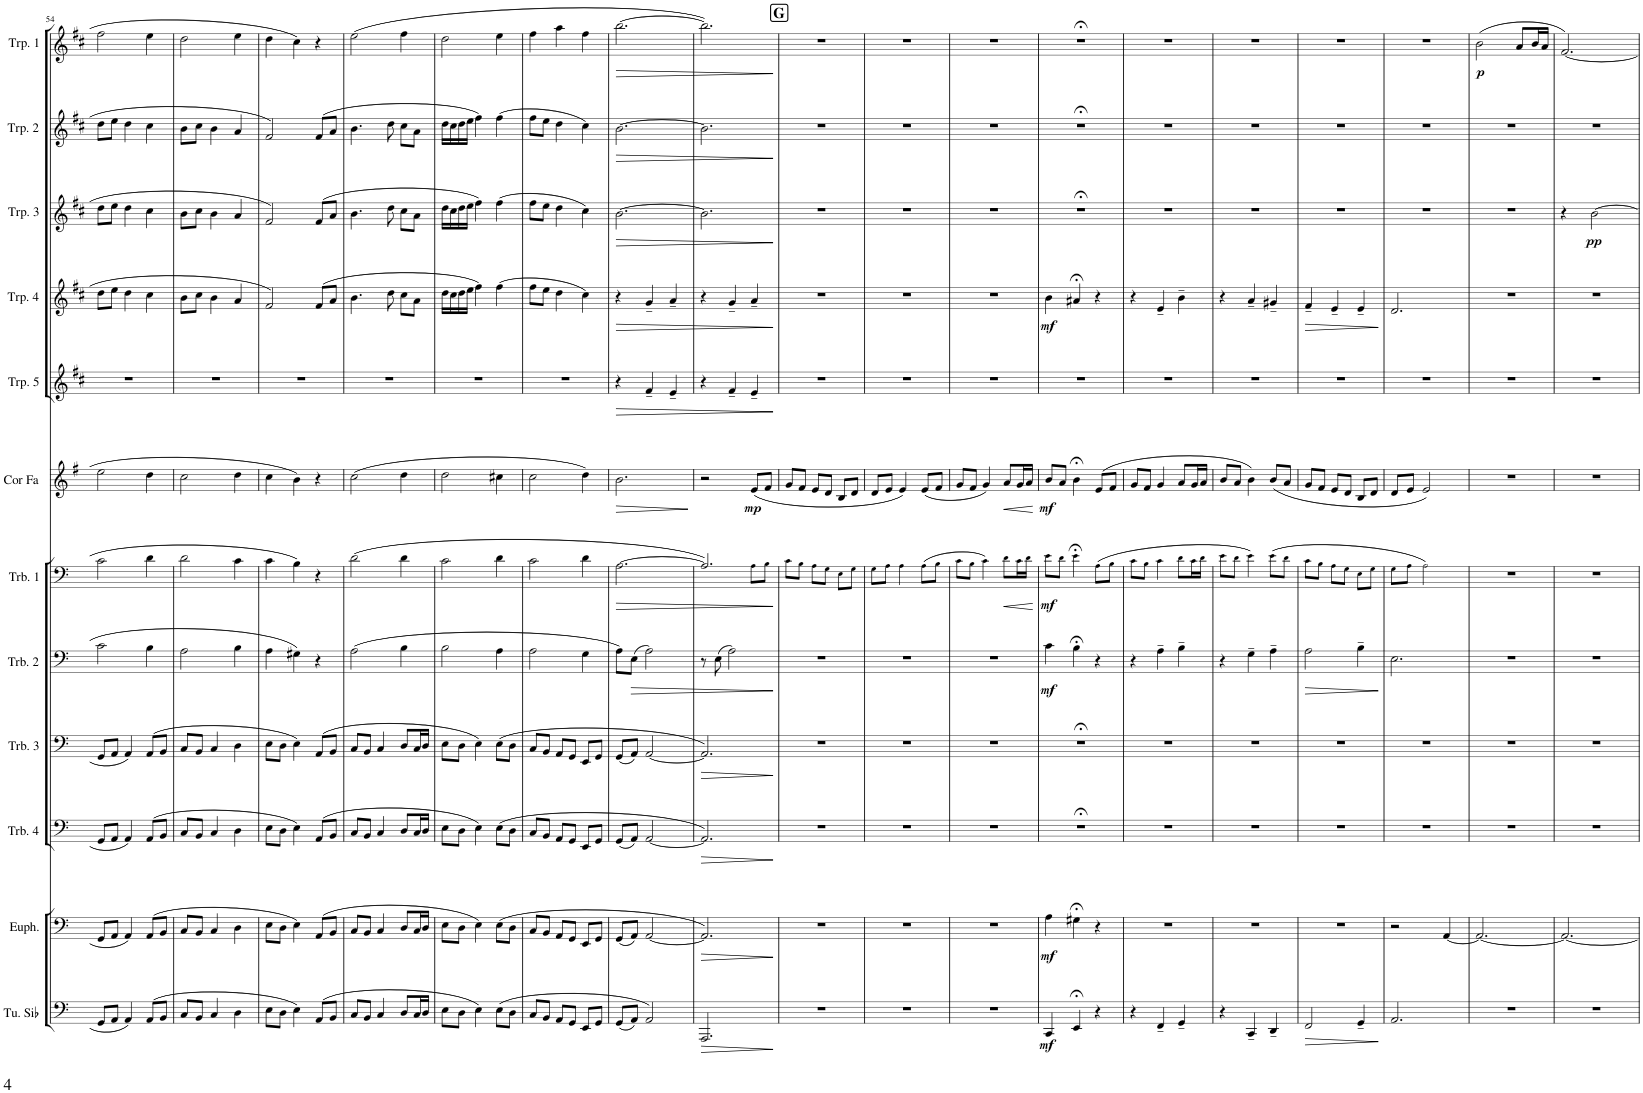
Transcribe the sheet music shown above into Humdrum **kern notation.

**kern	**dynam	**kern	**dynam	**kern	**dynam	**kern	**dynam	**kern	**dynam	**kern	**dynam	**kern	**dynam	**kern	**dynam	**kern	**dynam	**kern	**dynam	**kern	**dynam	**kern	**dynam
*part12	*part12	*part11	*part11	*part10	*part10	*part9	*part9	*part8	*part8	*part7	*part7	*part6	*part6	*part5	*part5	*part4	*part4	*part3	*part3	*part2	*part2	*part1	*part1
*staff12	*staff12	*staff11	*staff11	*staff10	*staff10	*staff9	*staff9	*staff8	*staff8	*staff7	*staff7	*staff6	*staff6	*staff5	*staff5	*staff4	*staff4	*staff3	*staff3	*staff2	*staff2	*staff1	*staff1
*I"Tuba en Sib	*	*I"Euphonium	*	*I"Trombone 4	*	*I"Trombone 3	*	*I"Trombone 2	*	*I"Trombone 1	*	*I"Cor en Fa	*	*I"Trompette 5	*	*I"Trompette 4	*	*I"Trompette 3	*	*I"Trompette 2	*	*I"Trompette 1	*
*I'Tu. Sib	*	*I'Euph.	*	*I'Trb. 4	*	*I'Trb. 3	*	*I'Trb. 2	*	*I'Trb. 1	*	*I'Cor Fa	*	*I'Trp. 5	*	*I'Trp. 4	*	*I'Trp. 3	*	*I'Trp. 2	*	*I'Trp. 1	*
!!LO:PB:g=z
*clefF4	*	*clefF4	*	*clefF4	*	*clefF4	*	*clefF4	*	*clefF4	*	*clefG2	*	*clefG2	*	*clefG2	*	*clefG2	*	*clefG2	*	*clefG2	*
*	*	*	*	*	*	*	*	*	*	*	*	*Trd4c7	*	*Trd1c2	*	*Trd1c2	*	*Trd1c2	*	*Trd1c2	*	*Trd1c2	*
*k[]	*	*k[]	*	*k[]	*	*k[]	*	*k[]	*	*k[]	*	*k[f#]	*	*k[f#c#]	*	*k[f#c#]	*	*k[f#c#]	*	*k[f#c#]	*	*k[f#c#]	*
*M3/4	*	*M3/4	*	*M3/4	*	*M3/4	*	*M3/4	*	*M3/4	*	*M3/4	*	*M3/4	*	*M3/4	*	*M3/4	*	*M3/4	*	*M3/4	*
=54	=54	=54	=54	=54	=54	=54	=54	=54	=54	=54	=54	=54	=54	=54	=54	=54	=54	=54	=54	=54	=54	=54	=54
8GG/L	.	8GG/L	.	8GG/L	.	8GG/L	.	2c\	.	2c\	.	2ee\	.	2.r	.	8dd\L	.	8dd\L	.	8dd\L	.	2ff#\	.
8AA/J	.	8AA/J	.	8AA/J	.	8AA/J	.	.	.	.	.	.	.	.	.	8ee\J	.	8ee\J	.	8ee\J	.	.	.
4AA/	.	4AA/	.	4AA/	.	4AA/	.	.	.	.	.	.	.	.	.	4dd\	.	4dd\	.	4dd\	.	.	.
(8AA/L	.	(8AA/L	.	(8AA/L	.	(8AA/L	.	4B\	.	4d\	.	4dd\	.	.	.	4cc#\	.	4cc#\	.	4cc#\	.	4ee\	.
8BB/J	.	8BB/J	.	8BB/J	.	8BB/J	.	.	.	.	.	.	.	.	.	.	.	.	.	.	.	.	.
=55	=55	=55	=55	=55	=55	=55	=55	=55	=55	=55	=55	=55	=55	=55	=55	=55	=55	=55	=55	=55	=55	=55	=55
8C/L	.	8C/L	.	8C/L	.	8C/L	.	2A\	.	2d\	.	2cc\	.	2.r	.	8b\L	.	8b\L	.	8b\L	.	2dd\	.
8BB/J	.	8BB/J	.	8BB/J	.	8BB/J	.	.	.	.	.	.	.	.	.	8cc#\J	.	8cc#\J	.	8cc#\J	.	.	.
4C/	.	4C/	.	4C/	.	4C/	.	.	.	.	.	.	.	.	.	4b\	.	4b\	.	4b\	.	.	.
4D\	.	4D\	.	4D\	.	4D\	.	4B\	.	4c\	.	4dd\	.	.	.	4a/	.	4a/	.	4a/	.	4ee\	.
=56	=56	=56	=56	=56	=56	=56	=56	=56	=56	=56	=56	=56	=56	=56	=56	=56	=56	=56	=56	=56	=56	=56	=56
8E\L	.	8E\L	.	8E\L	.	8E\L	.	4A\	.	4c\	.	4cc\	.	2.r	.	2f#/	.	2f#/	.	2f#/	.	4dd\	.
8D\J	.	8D\J	.	8D\J	.	8D\J	.	.	.	.	.	.	.	.	.	.	.	.	.	.	.	.	.
4E\)	.	4E\)	.	4E\)	.	4E\)	.	4G#X\	.	4B\	.	4b\	.	.	.	.	.	.	.	.	.	4cc#\	.
(8AA/L	.	(8AA/L	.	(8AA/L	.	(8AA/L	.	4r	.	4r	.	4r	.	.	.	(8f#/L	.	(8f#/L	.	(8f#/L	.	4r	.
8BB/J	.	8BB/J	.	8BB/J	.	8BB/J	.	.	.	.	.	.	.	.	.	8a/J	.	8a/J	.	8a/J	.	.	.
=57	=57	=57	=57	=57	=57	=57	=57	=57	=57	=57	=57	=57	=57	=57	=57	=57	=57	=57	=57	=57	=57	=57	=57
8C/L	.	8C/L	.	8C/L	.	8C/L	.	(2A\	.	(2d\	.	(2cc\	.	2.r	.	4.b\	.	4.b\	.	4.b\	.	(2ee\	.
8BB/J	.	8BB/J	.	8BB/J	.	8BB/J	.	.	.	.	.	.	.	.	.	.	.	.	.	.	.	.	.
4C/	.	4C/	.	4C/	.	4C/	.	.	.	.	.	.	.	.	.	.	.	.	.	.	.	.	.
.	.	.	.	.	.	.	.	.	.	.	.	.	.	.	.	8dd\	.	8dd\	.	8dd\	.	.	.
8D/L	.	8D/L	.	8D/L	.	8D/L	.	4B\	.	4d\	.	4dd\	.	.	.	8cc#\L	.	8cc#\L	.	8cc#\L	.	4ff#\	.
16C/L	.	16C/L	.	16C/L	.	16C/L	.	.	.	.	.	.	.	.	.	8a\J	.	8a\J	.	8a\J	.	.	.
16D/JJ	.	16D/JJ	.	16D/JJ	.	16D/JJ	.	.	.	.	.	.	.	.	.	.	.	.	.	.	.	.	.
=58	=58	=58	=58	=58	=58	=58	=58	=58	=58	=58	=58	=58	=58	=58	=58	=58	=58	=58	=58	=58	=58	=58	=58
8E\L	.	8E\L	.	8E\L	.	8E\L	.	2B\	.	2c\	.	2dd\	.	2.r	.	16dd\LL	.	16dd\LL	.	16dd\LL	.	2dd\	.
.	.	.	.	.	.	.	.	.	.	.	.	.	.	.	.	16cc#\	.	16cc#\	.	16cc#\	.	.	.
8D\J	.	8D\J	.	8D\J	.	8D\J	.	.	.	.	.	.	.	.	.	16dd\	.	16dd\	.	16dd\	.	.	.
.	.	.	.	.	.	.	.	.	.	.	.	.	.	.	.	16ee\JJ	.	16ee\JJ	.	16ee\JJ	.	.	.
4E\)	.	4E\)	.	4E\)	.	4E\)	.	.	.	.	.	.	.	.	.	4ff#\)	.	4ff#\)	.	4ff#\)	.	.	.
(8E\L	.	(8E\L	.	(8E\L	.	(8E\L	.	4A\	.	4d\	.	4cc#X\	.	.	.	(4ff#\	.	(4ff#\	.	(4ff#\	.	4ee\	.
8D\J	.	8D\J	.	8D\J	.	8D\J	.	.	.	.	.	.	.	.	.	.	.	.	.	.	.	.	.
=59	=59	=59	=59	=59	=59	=59	=59	=59	=59	=59	=59	=59	=59	=59	=59	=59	=59	=59	=59	=59	=59	=59	=59
8C/L	.	8C/L	.	8C/L	.	8C/L	.	2A\	.	2c\	.	2cc\	.	2.r	.	8ff#\L	.	8ff#\L	.	8ff#\L	.	4ff#\	.
8BB/J	.	8BB/J	.	8BB/J	.	8BB/J	.	.	.	.	.	.	.	.	.	8ee\J	.	8ee\J	.	8ee\J	.	.	.
8AA/L	.	8AA/L	.	8AA/L	.	8AA/L	.	.	.	.	.	.	.	.	.	4dd\	.	4dd\	.	4dd\	.	4aa\	.
8GG/J	.	8GG/J	.	8GG/J	.	8GG/J	.	.	.	.	.	.	.	.	.	.	.	.	.	.	.	.	.
8EE/L	.	8EE/L	.	8EE/L	.	8EE/L	.	4G\	.	4d\	.	4dd\)	.	.	.	4cc#\)	.	4cc#\)	.	4cc#\)	.	4ff#\	.
8GG/J	.	8GG/J	.	8GG/J	.	8GG/J	.	.	.	.	.	.	.	.	.	.	.	.	.	.	.	.	.
=60	=60	=60	=60	=60	=60	=60	=60	=60	=60	=60	=60	=60	=60	=60	=60	=60	=60	=60	=60	=60	=60	=60	=60
!	!	!	!	!	!	!	!	!	!	!	!LO:HP:b	!	!LO:HP:b	!	!LO:HP:b	!	!LO:HP:b	!	!LO:HP:b	!	!LO:HP:b	!	!LO:HP:b
(8GG/L	.	(8GG/L	.	(8GG/L	.	(8GG/L	.	8A\L)	.	[2.A\	>	2.b\	>	4r	>	4r	>	[2.b\	>	[2.b\	>	[2.bb\	>
!	!	!	!	!	!	!	!	!	!LO:HP:b	!	!	!	!	!	!	!	!	!	!	!	!	!	!
8AA/J)	.	8AA/J)	.	8AA/J)	.	8AA/J)	.	(8E\J	>	.	.	.	.	.	.	.	.	.	.	.	.	.	.
2AA/)	.	[2AA/	.	[2AA/	.	[2AA/	.	2A\)	.	.	.	.	.	4f#~/	.	4g~/	.	.	.	.	.	.	.
.	.	.	.	.	.	.	.	.	.	.	.	.	.	4e~/	.	4a~/	.	.	.	.	.	.	.
.	.	.	.	.	.	.	.	.	.	.	.	.	]	.	.	.	.	.	.	.	.	.	.
=61	=61	=61	=61	=61	=61	=61	=61	=61	=61	=61	=61	=61	=61	=61	=61	=61	=61	=61	=61	=61	=61	=61	=61
!	!LO:HP:b	!	!LO:HP:b	!	!LO:HP:b	!	!LO:HP:b	!	!	!	!	!	!	!	!	!	!	!	!	!	!	!	!
*	*	*	*	*	*	*	*	*	*	*^	*	*	*	*	*	*	*	*	*	*	*	*	*
2.AAA/	>	2.AA/])	>	2.AA/])	>	2.AA/])	>	8r	.	2.A/])	2ryy	.	2r	.	4r	.	4r	.	2.b\]	.	2.b\]	.	2.bb\])	.
.	.	.	.	.	.	.	.	(8E\	.	.	.	.	.	.	.	.	.	.	.	.	.	.	.	.
.	.	.	.	.	.	.	.	2A\)	.	.	.	.	.	.	4f#~/	.	4g~/	.	.	.	.	.	.	.
!	!	!	!	!	!	!	!	!	!	!	!	!	!	!LO:DY:b	!	!	!	!	!	!	!	!	!	!
.	.	.	.	.	.	.	.	.	.	.	8A!\L	.	(8e/L	mp	4e~/	.	4a~/	.	.	.	.	.	.	.
.	.	.	.	.	.	.	.	.	.	.	8B!\J	.	8f#/J	.	.	.	.	.	.	.	.	.	.	.
*	*	*	*	*	*	*	*	*	*	*v	*v	*	*	*	*	*	*	*	*	*	*	*	*	*
.	]	.	]	.	]	.	]	.	]	.	]	.	.	.	]	.	]	.	]	.	]	.	]
!!LO:REH:place=s1:a:B:cj:fs=14:t=G
=62	=62	=62	=62	=62	=62	=62	=62	=62	=62	=62	=62	=62	=62	=62	=62	=62	=62	=62	=62	=62	=62	=62	=62
2.r	.	2.r	.	2.r	.	2.r	.	2.r	.	8c!\L	.	8g/L	.	2.r	.	2.r	.	2.r	.	2.r	.	2.r	.
.	.	.	.	.	.	.	.	.	.	8B!\J	.	8f#/J	.	.	.	.	.	.	.	.	.	.	.
.	.	.	.	.	.	.	.	.	.	8A!\L	.	8e/L	.	.	.	.	.	.	.	.	.	.	.
.	.	.	.	.	.	.	.	.	.	8G!\J	.	8d/J	.	.	.	.	.	.	.	.	.	.	.
.	.	.	.	.	.	.	.	.	.	8E!\L	.	8B/L	.	.	.	.	.	.	.	.	.	.	.
.	.	.	.	.	.	.	.	.	.	8G!\J	.	8d/J	.	.	.	.	.	.	.	.	.	.	.
=63	=63	=63	=63	=63	=63	=63	=63	=63	=63	=63	=63	=63	=63	=63	=63	=63	=63	=63	=63	=63	=63	=63	=63
2.r	.	2.r	.	2.r	.	2.r	.	2.r	.	8G!\L	.	8d/L	.	2.r	.	2.r	.	2.r	.	2.r	.	2.r	.
.	.	.	.	.	.	.	.	.	.	8A!\J	.	8e/J	.	.	.	.	.	.	.	.	.	.	.
.	.	.	.	.	.	.	.	.	.	4A!\	.	4e/)	.	.	.	.	.	.	.	.	.	.	.
.	.	.	.	.	.	.	.	.	.	(8A!\L	.	(8e/L	.	.	.	.	.	.	.	.	.	.	.
.	.	.	.	.	.	.	.	.	.	8B!\J	.	8f#/J	.	.	.	.	.	.	.	.	.	.	.
=64	=64	=64	=64	=64	=64	=64	=64	=64	=64	=64	=64	=64	=64	=64	=64	=64	=64	=64	=64	=64	=64	=64	=64
2.r	.	2.r	.	2.r	.	2.r	.	2.r	.	8c!\L	.	8g/L	.	2.r	.	2.r	.	2.r	.	2.r	.	2.r	.
.	.	.	.	.	.	.	.	.	.	8B!\J	.	8f#/J	.	.	.	.	.	.	.	.	.	.	.
.	.	.	.	.	.	.	.	.	.	4c!\)	.	4g/)	.	.	.	.	.	.	.	.	.	.	.
!	!	!	!	!	!	!	!	!	!	!	!LO:HP:b	!	!LO:HP:b	!	!	!	!	!	!	!	!	!	!
.	.	.	.	.	.	.	.	.	.	8d!\L	<	8a/L	<	.	.	.	.	.	.	.	.	.	.
.	.	.	.	.	.	.	.	.	.	16c!\L	.	16g/L	.	.	.	.	.	.	.	.	.	.	.
.	.	.	.	.	.	.	.	.	.	16d!\JJ	.	16a/JJ	.	.	.	.	.	.	.	.	.	.	.
.	.	.	.	.	.	.	.	.	.	.	[	.	[	.	.	.	.	.	.	.	.	.	.
=65	=65	=65	=65	=65	=65	=65	=65	=65	=65	=65	=65	=65	=65	=65	=65	=65	=65	=65	=65	=65	=65	=65	=65
!	!LO:DY:b	!	!LO:DY:b	!	!	!	!	!	!LO:DY:b	!	!LO:DY:b	!	!LO:DY:b	!	!	!	!LO:DY:b	!	!	!	!	!	!
4CC/	mf	4A\	mf	2.r;<	.	2.r;<	.	4c\	mf	8e!\L	mf	8b/L	mf	2.r	.	4b\	mf	2.r;<	.	2.r;<	.	2.r;<	.
.	.	.	.	.	.	.	.	.	.	8d!\J	.	8a/J	.	.	.	.	.	.	.	.	.	.	.
4EE;</	.	4G#X;<\	.	.	.	.	.	4B;<\	.	4e;<!\	.	4b;<\	.	.	.	4a#X;</	.	.	.	.	.	.	.
4r	.	4r	.	.	.	.	.	4r	.	(8A!\L	.	(8e/L	.	.	.	4r	.	.	.	.	.	.	.
.	.	.	.	.	.	.	.	.	.	8B!\J	.	8f#/J	.	.	.	.	.	.	.	.	.	.	.
=66	=66	=66	=66	=66	=66	=66	=66	=66	=66	=66	=66	=66	=66	=66	=66	=66	=66	=66	=66	=66	=66	=66	=66
4r	.	2.r	.	2.r	.	2.r	.	4r	.	8c!\L	.	8g/L	.	2.r	.	4r	.	2.r	.	2.r	.	2.r	.
.	.	.	.	.	.	.	.	.	.	8B!\J	.	8f#/J	.	.	.	.	.	.	.	.	.	.	.
4FF~/	.	.	.	.	.	.	.	4A~\	.	4c!\	.	4g/	.	.	.	4e~/	.	.	.	.	.	.	.
4GG~/	.	.	.	.	.	.	.	4B~\	.	8d!\L	.	8a/L	.	.	.	4b~\	.	.	.	.	.	.	.
.	.	.	.	.	.	.	.	.	.	16c!\L	.	16g/L	.	.	.	.	.	.	.	.	.	.	.
.	.	.	.	.	.	.	.	.	.	16d!\JJ	.	16a/JJ	.	.	.	.	.	.	.	.	.	.	.
=67	=67	=67	=67	=67	=67	=67	=67	=67	=67	=67	=67	=67	=67	=67	=67	=67	=67	=67	=67	=67	=67	=67	=67
4r	.	2.r	.	2.r	.	2.r	.	4r	.	8e!\L	.	8b/L	.	2.r	.	4r	.	2.r	.	2.r	.	2.r	.
.	.	.	.	.	.	.	.	.	.	8d!\J	.	8a/J	.	.	.	.	.	.	.	.	.	.	.
4CC~/	.	.	.	.	.	.	.	4G~\	.	4e!\)	.	4b\)	.	.	.	4a~/	.	.	.	.	.	.	.
4DD~/	.	.	.	.	.	.	.	4A~\	.	(8e!\L	.	(8b/L	.	.	.	4g#X~/	.	.	.	.	.	.	.
.	.	.	.	.	.	.	.	.	.	8d!\J	.	8a/J	.	.	.	.	.	.	.	.	.	.	.
=68	=68	=68	=68	=68	=68	=68	=68	=68	=68	=68	=68	=68	=68	=68	=68	=68	=68	=68	=68	=68	=68	=68	=68
!	!LO:HP:b	!	!	!	!	!	!	!	!LO:HP:b	!	!	!	!	!	!	!	!LO:HP:b	!	!	!	!	!	!
2FF/	>	2.r	.	2.r	.	2.r	.	2A\	>	8c!\L	.	8g/L	.	2.r	.	4f#~/	>	2.r	.	2.r	.	2.r	.
.	.	.	.	.	.	.	.	.	.	8B!\J	.	8f#/J	.	.	.	.	.	.	.	.	.	.	.
.	.	.	.	.	.	.	.	.	.	8A!\L	.	8e/L	.	.	.	4e~/	.	.	.	.	.	.	.
.	.	.	.	.	.	.	.	.	.	8G!\J	.	8d/J	.	.	.	.	.	.	.	.	.	.	.
4GG~/	.	.	.	.	.	.	.	4B~\	.	8E!\L	.	8B/L	.	.	.	4e~/	.	.	.	.	.	.	.
.	.	.	.	.	.	.	.	.	.	8G!\J	.	8d/J	.	.	.	.	.	.	.	.	.	.	.
.	]	.	.	.	.	.	.	.	]	.	.	.	.	.	.	.	]	.	.	.	.	.	.
=69	=69	=69	=69	=69	=69	=69	=69	=69	=69	=69	=69	=69	=69	=69	=69	=69	=69	=69	=69	=69	=69	=69	=69
2.AA/	.	2r	.	2.r	.	2.r	.	2.E\	.	8G!\L	.	8d/L	.	2.r	.	2.d/	.	2.r	.	2.r	.	2.r	.
.	.	.	.	.	.	.	.	.	.	8A!\J	.	8e/J	.	.	.	.	.	.	.	.	.	.	.
.	.	.	.	.	.	.	.	.	.	2A!\)	.	2e/)	.	.	.	.	.	.	.	.	.	.	.
.	.	[4AA/	.	.	.	.	.	.	.	.	.	.	.	.	.	.	.	.	.	.	.	.	.
=70	=70	=70	=70	=70	=70	=70	=70	=70	=70	=70	=70	=70	=70	=70	=70	=70	=70	=70	=70	=70	=70	=70	=70
!	!	!	!	!	!	!	!	!	!	!	!	!	!	!	!	!	!	!	!	!	!	!	!LO:DY:b
2.r	.	2.AA/_	.	2.r	.	2.r	.	2.r	.	2.r	.	2.r	.	2.r	.	2.r	.	2.r	.	2.r	.	(2b\	p
.	.	.	.	.	.	.	.	.	.	.	.	.	.	.	.	.	.	.	.	.	.	8a/L	.
.	.	.	.	.	.	.	.	.	.	.	.	.	.	.	.	.	.	.	.	.	.	16b/L	.
.	.	.	.	.	.	.	.	.	.	.	.	.	.	.	.	.	.	.	.	.	.	16a/JJ	.
=71	=71	=71	=71	=71	=71	=71	=71	=71	=71	=71	=71	=71	=71	=71	=71	=71	=71	=71	=71	=71	=71	=71	=71
2.r	.	2.AA/_	.	2.r	.	2.r	.	2.r	.	2.r	.	2.r	.	2.r	.	2.r	.	4r	.	2.r	.	[2.f#/)	.
!	!	!	!	!	!	!	!	!	!	!	!	!	!	!	!	!	!	!	!LO:DY:b	!	!	!	!
.	.	.	.	.	.	.	.	.	.	.	.	.	.	.	.	.	.	[2b\	pp	.	.	.	.
=	=	=	=	=	=	=	=	=	=	=	=	=	=	=	=	=	=	=	=	=	=	=	=
*-	*-	*-	*-	*-	*-	*-	*-	*-	*-	*-	*-	*-	*-	*-	*-	*-	*-	*-	*-	*-	*-	*-	*-
